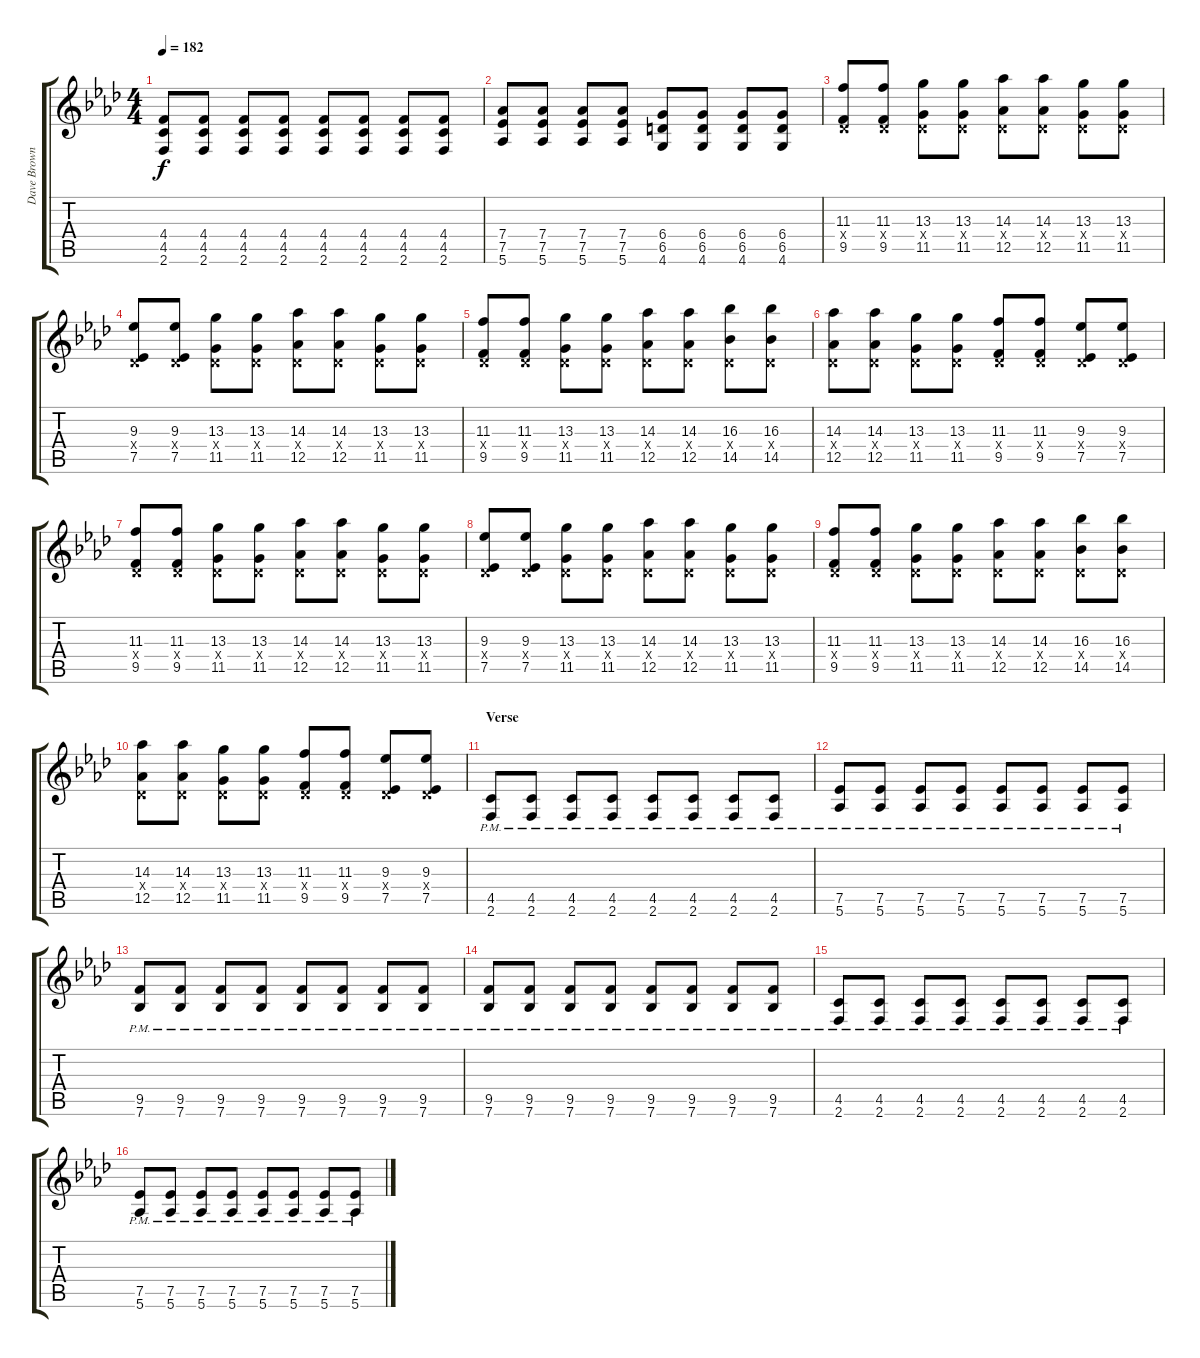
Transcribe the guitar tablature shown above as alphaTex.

\track ("Dave Brownsound" "Dave Brown") {instrument distortionguitar}
\staff {score tabs}
\tuning (Eb4 Bb3 Gb3 Db3 Ab2 Eb2) {hide}
\ts (4 4)
\tempo 182
\clef g2
\ks ab
(4.4 4.5 2.6).8{dy f} (4.4 4.5 2.6).8 (4.4 4.5 2.6).8 (4.4 4.5 2.6).8 (4.4 4.5 2.6).8 (4.4 4.5 2.6).8 (4.4 4.5 2.6).8 (4.4 4.5 2.6).8 |
(7.4 7.5 5.6).8 (7.4 7.5 5.6).8 (7.4 7.5 5.6).8 (7.4 7.5 5.6).8 (6.4 6.5 4.6).8 (6.4 6.5 4.6).8 (6.4 6.5 4.6).8 (6.4 6.5 4.6).8 |
\section ("" "")
(11.3 0.4{x} 9.5).8 (11.3 0.4{x} 9.5).8 (13.3 0.4{x} 11.5).8 (13.3 0.4{x} 11.5).8 (14.3 0.4{x} 12.5).8 (14.3 0.4{x} 12.5).8 (13.3 0.4{x} 11.5).8 (13.3 0.4{x} 11.5).8 |
(9.3 0.4{x} 7.5).8 (9.3 0.4{x} 7.5).8 (13.3 0.4{x} 11.5).8 (13.3 0.4{x} 11.5).8 (14.3 0.4{x} 12.5).8 (14.3 0.4{x} 12.5).8 (13.3 0.4{x} 11.5).8 (13.3 0.4{x} 11.5).8 |
(11.3 0.4{x} 9.5).8 (11.3 0.4{x} 9.5).8 (13.3 0.4{x} 11.5).8 (13.3 0.4{x} 11.5).8 (14.3 0.4{x} 12.5).8 (14.3 0.4{x} 12.5).8 (16.3 0.4{x} 14.5).8 (16.3 0.4{x} 14.5).8 |
(14.3 0.4{x} 12.5).8 (14.3 0.4{x} 12.5).8 (13.3 0.4{x} 11.5).8 (13.3 0.4{x} 11.5).8 (11.3 0.4{x} 9.5).8 (11.3 0.4{x} 9.5).8 (9.3 0.4{x} 7.5).8 (9.3 0.4{x} 7.5).8 |
(11.3 0.4{x} 9.5).8 (11.3 0.4{x} 9.5).8 (13.3 0.4{x} 11.5).8 (13.3 0.4{x} 11.5).8 (14.3 0.4{x} 12.5).8 (14.3 0.4{x} 12.5).8 (13.3 0.4{x} 11.5).8 (13.3 0.4{x} 11.5).8 |
(9.3 0.4{x} 7.5).8 (9.3 0.4{x} 7.5).8 (13.3 0.4{x} 11.5).8 (13.3 0.4{x} 11.5).8 (14.3 0.4{x} 12.5).8 (14.3 0.4{x} 12.5).8 (13.3 0.4{x} 11.5).8 (13.3 0.4{x} 11.5).8 |
(11.3 0.4{x} 9.5).8 (11.3 0.4{x} 9.5).8 (13.3 0.4{x} 11.5).8 (13.3 0.4{x} 11.5).8 (14.3 0.4{x} 12.5).8 (14.3 0.4{x} 12.5).8 (16.3 0.4{x} 14.5).8 (16.3 0.4{x} 14.5).8 |
(14.3 0.4{x} 12.5).8 (14.3 0.4{x} 12.5).8 (13.3 0.4{x} 11.5).8 (13.3 0.4{x} 11.5).8 (11.3 0.4{x} 9.5).8 (11.3 0.4{x} 9.5).8 (9.3 0.4{x} 7.5).8 (9.3 0.4{x} 7.5).8 |
\section ("" "Verse")
(4.5{pm} 2.6{pm}).8 (4.5{pm} 2.6{pm}).8 (4.5{pm} 2.6{pm}).8 (4.5{pm} 2.6{pm}).8 (4.5{pm} 2.6{pm}).8 (4.5{pm} 2.6{pm}).8 (4.5{pm} 2.6{pm}).8 (4.5{pm} 2.6{pm}).8 |
(7.5{pm} 5.6{pm}).8 (7.5{pm} 5.6{pm}).8 (7.5{pm} 5.6{pm}).8 (7.5{pm} 5.6{pm}).8 (7.5{pm} 5.6{pm}).8 (7.5{pm} 5.6{pm}).8 (7.5{pm} 5.6{pm}).8 (7.5{pm} 5.6{pm}).8 |
(9.5{pm} 7.6{pm}).8 (9.5{pm} 7.6{pm}).8 (9.5{pm} 7.6{pm}).8 (9.5{pm} 7.6{pm}).8 (9.5{pm} 7.6{pm}).8 (9.5{pm} 7.6{pm}).8 (9.5{pm} 7.6{pm}).8 (9.5{pm} 7.6{pm}).8 |
(9.5{pm} 7.6{pm}).8 (9.5{pm} 7.6{pm}).8 (9.5{pm} 7.6{pm}).8 (9.5{pm} 7.6{pm}).8 (9.5{pm} 7.6{pm}).8 (9.5{pm} 7.6{pm}).8 (9.5{pm} 7.6{pm}).8 (9.5{pm} 7.6{pm}).8 |
(4.5{pm} 2.6{pm}).8 (4.5{pm} 2.6{pm}).8 (4.5{pm} 2.6{pm}).8 (4.5{pm} 2.6{pm}).8 (4.5{pm} 2.6{pm}).8 (4.5{pm} 2.6{pm}).8 (4.5{pm} 2.6{pm}).8 (4.5{pm} 2.6{pm}).8 |
(7.5{pm} 5.6{pm}).8 (7.5{pm} 5.6{pm}).8 (7.5{pm} 5.6{pm}).8 (7.5{pm} 5.6{pm}).8 (7.5{pm} 5.6{pm}).8 (7.5{pm} 5.6{pm}).8 (7.5{pm} 5.6{pm}).8 (7.5{pm} 5.6{pm}).8
